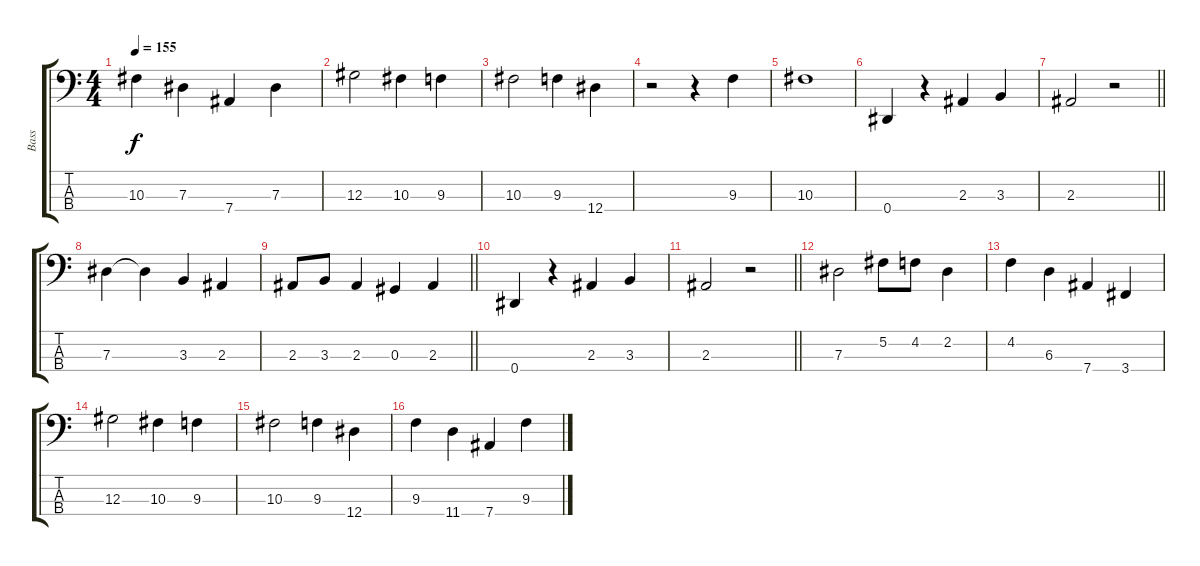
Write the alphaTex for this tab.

\track ("Bass" "Bass") {instrument electricbassfinger}
\staff {score tabs}
\tuning (Gb2 Db2 Ab1 Eb1) {hide}
\ts (4 4)
\tempo 155
\clef f4
\ks c
10.3.4{dy f} 7.3.4 7.4.4 7.3.4 |
12.3.2 10.3.4 9.3.4 |
10.3.2 9.3.4 12.4.4 |
r.2 r.4 9.3.4 |
10.3.1 |
0.4.4 r.4 2.3.4 3.3.4 |
\barLineRight lightlight
2.3.2 r.2 |
7.3.4 7.3{t}.4 3.3.4 2.3.4 |
\barLineRight lightlight
2.3.8 3.3.8 2.3.4 0.3.4 2.3.4 |
0.4.4 r.4 2.3.4 3.3.4 |
\barLineRight lightlight
2.3.2 r.2 |
7.3.2 5.2.8 4.2.8 2.2.4 |
4.2.4 6.3.4 7.4.4 3.4.4 |
12.3.2 10.3.4 9.3.4 |
10.3.2 9.3.4 12.4.4 |
9.3.4 11.4.4 7.4.4 9.3.4
